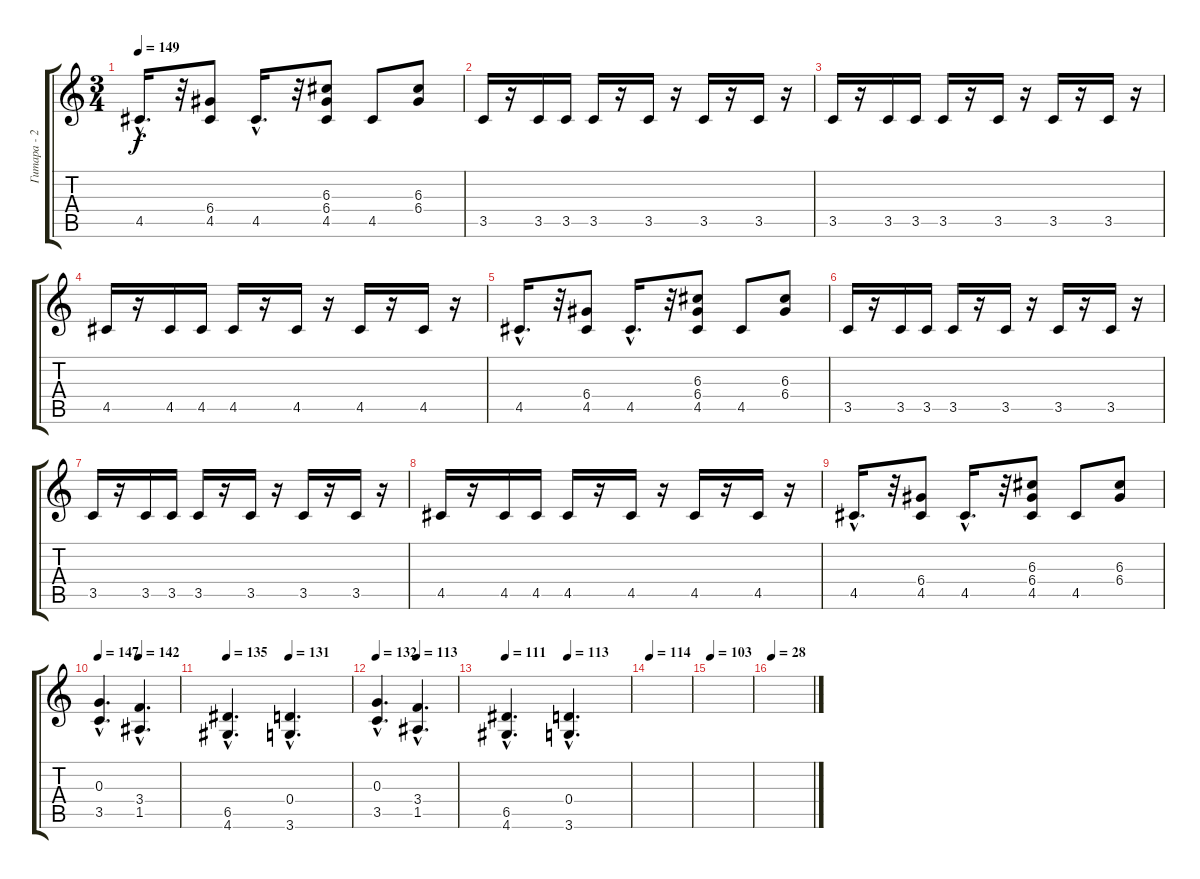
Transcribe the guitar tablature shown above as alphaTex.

\track ("Гитара - 2" "Гитара - 2") {instrument overdrivenguitar}
\staff {score tabs}
\tuning (E4 B3 G3 D3 A2 E2) {hide}
\ts (3 4)
\tempo 149
\clef g2
\ks c
4.5{hac}.16{d dy f} r.32 (6.4 4.5).8 4.5{hac}.16{d} r.32 (6.3 6.4 4.5).8 4.5.8 (6.3 6.4).8 |
3.5.16 r.16 3.5.16 3.5.16 3.5.16 r.16 3.5.16 r.16 3.5.16 r.16 3.5.16 r.16 |
3.5.16 r.16 3.5.16 3.5.16 3.5.16 r.16 3.5.16 r.16 3.5.16 r.16 3.5.16 r.16 |
4.5.16 r.16 4.5.16 4.5.16 4.5.16 r.16 4.5.16 r.16 4.5.16 r.16 4.5.16 r.16 |
4.5{hac}.16{d} r.32 (6.4 4.5).8 4.5{hac}.16{d} r.32 (6.3 6.4 4.5).8 4.5.8 (6.3 6.4).8 |
3.5.16 r.16 3.5.16 3.5.16 3.5.16 r.16 3.5.16 r.16 3.5.16 r.16 3.5.16 r.16 |
3.5.16 r.16 3.5.16 3.5.16 3.5.16 r.16 3.5.16 r.16 3.5.16 r.16 3.5.16 r.16 |
4.5.16 r.16 4.5.16 4.5.16 4.5.16 r.16 4.5.16 r.16 4.5.16 r.16 4.5.16 r.16 |
4.5{hac}.16{d} r.32 (6.4 4.5).8 4.5{hac}.16{d} r.32 (6.3 6.4 4.5).8 4.5.8 (6.3 6.4).8 |
\tempo 147
\tempo (142 0.5)
(0.3{hac} 3.5{hac}).4{d} (3.4{hac} 1.5{hac}).4{d} |
\tempo 135
\tempo (131 0.5)
(6.5{hac} 4.6{hac}).4{d} (0.4{hac} 3.6{hac}).4{d} |
\tempo 132
\tempo (113 0.5)
(0.3{hac} 3.5{hac}).4{d} (3.4{hac} 1.5{hac}).4{d} |
\tempo 111
\tempo (113 0.5)
(6.5{hac} 4.6{hac}).4{d} (0.4{hac} 3.6{hac}).4{d} |
\tempo 114
|
\tempo 103
|
\tempo 28
